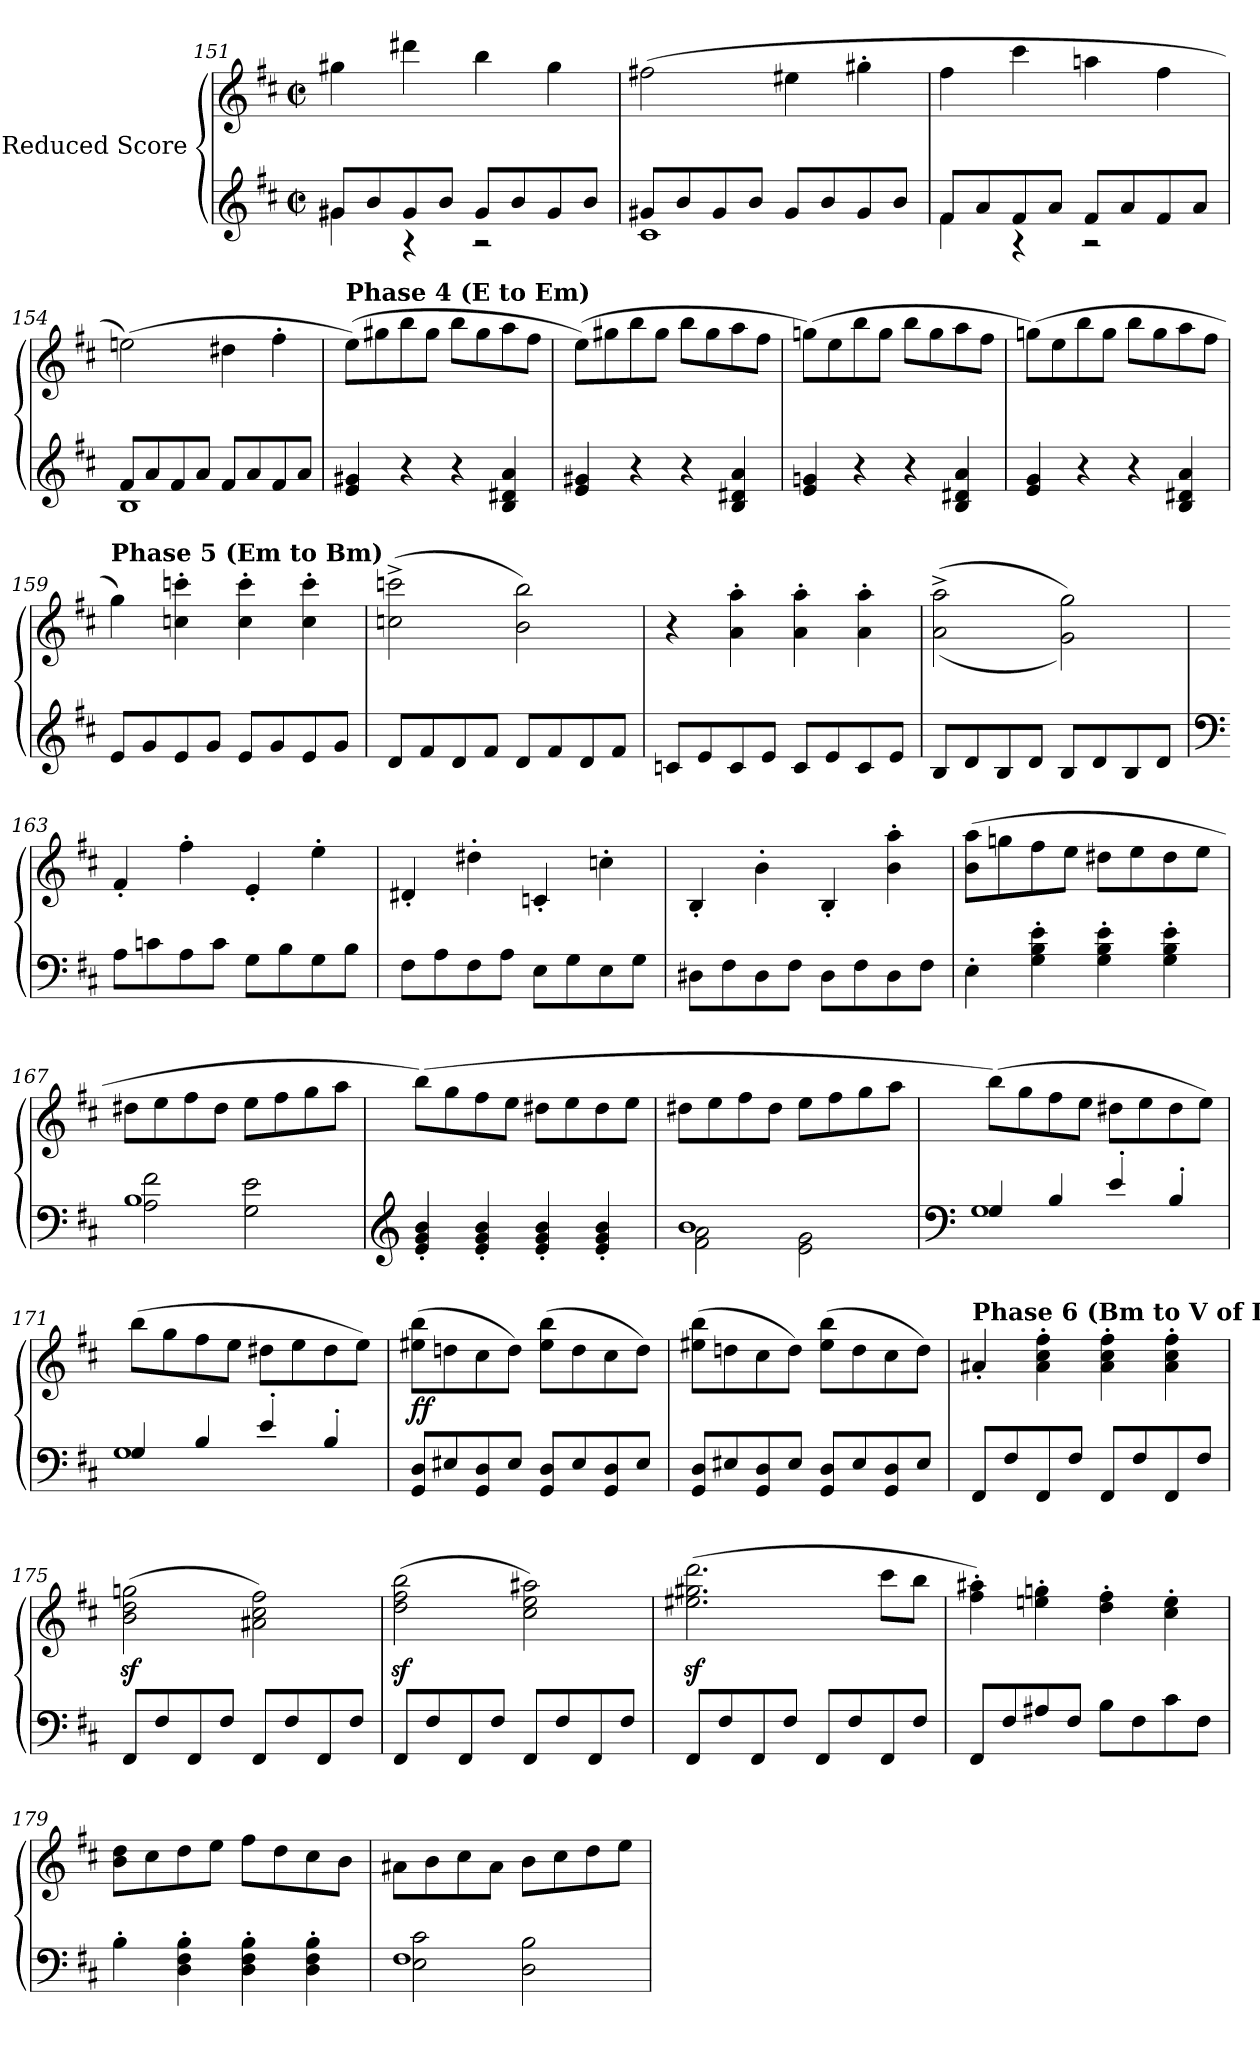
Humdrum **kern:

**kern	**kern	**dynam
*part1	*part1	*part1
*staff2	*staff1	*staff1/2
*I"Reduced Score	*	*
*clefG2	*clefG2	*
*k[f#c#]	*k[f#c#]	*
*D:	*D:	*
*M2/2	*M2/2	*
*met(c|)	*met(c|)	*
=151	=151	=151
*^	*	*
8g#X/L	4g#\	4gg#X\	.
8b/	.	.	.
8g#/	4r	4ddd#X\	.
8b/J	.	.	.
8g#/L	2r	4bb\	.
8b/	.	.	.
8g#/	.	4gg#\	.
8b/J	.	.	.
!!LO:LB:g=z
=152	=152	=152	=152
8g#X/L	1c#	(>2ff#X\	.
8b/	.	.	.
8g#/	.	.	.
8b/J	.	.	.
8g#/L	.	4ee#X\	.
8b/	.	.	.
8g#/	.	4gg#X'\	.
8b/J	.	.	.
=153	=153	=153	=153
8f#/L	4f#\	4ff#\	.
8a/	.	.	.
8f#/	4r	4ccc#\	.
8a/J	.	.	.
8f#/L	2r	4aan\	.
8a/	.	.	.
8f#/	.	4ff#\	.
8a/J	.	.	.
=154	=154	=154	=154
8f#/L	1B	(>2een\)	.
8a/	.	.	.
8f#/	.	.	.
8a/J	.	.	.
8f#/L	.	4dd#X\	.
8a/	.	.	.
8f#/	.	4ff#'\	.
8a/J	.	.	.
*v	*v	*	*
!!LO:LB:g=z
=155	=155	=155
!	!LO:TX:a:B:t=Phase 4 (E to Em)	!
4e/ 4g#X/	(>8ee\L)	.
.	8gg#X\	.
4r	8bb\	.
.	8gg#\J	.
4r	8bb\L	.
.	8gg#\	.
4B/ 4d#X/ 4a/	8aa\	.
.	8ff#\J	.
=156	=156	=156
4e/ 4g#X/	(>8ee\L)	.
.	8gg#X\	.
4r	8bb\	.
.	8gg#\J	.
4r	8bb\L	.
.	8gg#\	.
4B/ 4d#X/ 4a/	8aa\	.
.	8ff#\J	.
=157	=157	=157
4e/ 4gn/	(>8ggn\L)	.
.	8ee\	.
4r	8bb\	.
.	8gg\J	.
4r	8bb\L	.
.	8gg\	.
4B/ 4d#X/ 4a/	8aa\	.
.	8ff#\J	.
=158	=158	=158
4e/ 4g/	(>8ggn\L)	.
.	8ee\	.
4r	8bb\	.
.	8gg\J	.
4r	8bb\L	.
.	8gg\	.
4B/ 4d#X/ 4a/	8aa\	.
.	8ff#\J	.
!!LO:PB:g=z
=159	=159	=159
!	!LO:TX:a:B:t=Phase 5 (Em to Bm)	!
8e/L	4gg\)	.
8g/	.	.
8e/	4ccn\' 4cccn\'	.
8g/J	.	.
8e/L	4cc\' 4ccc\'	.
8g/	.	.
8e/	4cc\' 4ccc\'	.
8g/J	.	.
=160	=160	=160
8d/L	(>2ccn\^ 2cccn\^	.
8f#/	.	.
8d/	.	.
8f#/J	.	.
8d/L	2b\ 2bb\)	.
8f#/	.	.
8d/	.	.
8f#/J	.	.
=161	=161	=161
8cn/L	4r	.
8e/	.	.
8c/	4a\' 4aa\'	.
8e/J	.	.
8c/L	4a\' 4aa\'	.
8e/	.	.
8c/	4a\' 4aa\'	.
8e/J	.	.
=162	=162	=162
8B/L	(>(>2a\^ 2aa\^	.
8d/	.	.
8B/	.	.
8d/J	.	.
8B/L	2g\ 2gg\))	.
8d/	.	.
8B/	.	.
8d/J	.	.
!!LO:LB:g=z
=163	=163	=163
*clefF4	*	*
8A\L	4f#'/	.
8cn\	.	.
8A\	4ff#'\	.
8c\J	.	.
8G\L	4e'/	.
8B\	.	.
8G\	4ee'\	.
8B\J	.	.
=164	=164	=164
8F#\L	4d#X'/	.
8A\	.	.
8F#\	4dd#X'\	.
8A\J	.	.
8E\L	4cn'/	.
8G\	.	.
8E\	4ccn'\	.
8G\J	.	.
=165	=165	=165
8D#X\L	4B'/	.
8F#\	.	.
8D#\	4b'\	.
8F#\J	.	.
8D#\L	4B'/	.
8F#\	.	.
8D#\	4b\' 4aa\'	.
8F#\J	.	.
=166	=166	=166
4E'\	(>8b\ 8aa\L	.
.	8ggn\	.
4G\' 4B\' 4e\'	8ff#\	.
.	8ee\J	.
4G\' 4B\' 4e\'	8dd#X\L	.
.	8ee\	.
4G\' 4B\' 4e\'	8dd#\	.
.	8ee\J	.
!!LO:LB:g=z
=167	=167	=167
*^	*	*
1B	2A\ 2f#\	8dd#X\L	.
.	.	8ee\	.
.	.	8ff#\	.
.	.	8dd#\J	.
.	2G\ 2e\	8ee\L	.
.	.	8ff#\	.
.	.	8gg\	.
.	.	8aa\J	.
*v	*v	*	*
=168	=168	=168
*clefG2	*	*
4e/' 4g/' 4b/'	(>8bb\L)	.
.	8gg\	.
4e/' 4g/' 4b/'	8ff#\	.
.	8ee\J	.
4e/' 4g/' 4b/'	8dd#X\L	.
.	8ee\	.
4e/' 4g/' 4b/'	8dd#\	.
.	8ee\J	.
=169	=169	=169
*^	*	*
1b	2f#\ 2a\	8dd#X\L	.
.	.	8ee\	.
.	.	8ff#\	.
.	.	8dd#\J	.
.	2e\ 2g\	8ee\L	.
.	.	8ff#\	.
.	.	8gg\	.
.	.	8aa\J	.
=170	=170	=170	=170
*clefF4	*	*	*
4G/	1G	(>8bb\L)	.
.	.	8gg\	.
4B/	.	8ff#\	.
.	.	8ee\J	.
4e'/	.	8dd#X\L	.
.	.	8ee\	.
4B'/	.	8dd#\	.
.	.	8ee\J)	.
!!LO:LB:g=z
=171	=171	=171	=171
4G/	1G	(>8bb\L	.
.	.	8gg\	.
4B/	.	8ff#\	.
.	.	8ee\J	.
4e'/	.	8dd#X\L	.
.	.	8ee\	.
4B'/	.	8dd#\	.
.	.	8ee\J)	.
*v	*v	*	*
=172	=172	=172
!	!	!LO:DY:b
8GG/ 8D/L	(>8ee#X\ 8bb\L	ff
8E#X/	8ddn\	.
8GG/ 8D/	8cc#\	.
8E#/J	8dd\J)	.
8GG/ 8D/L	(>8ee#\ 8bb\L	.
8E#/	8dd\	.
8GG/ 8D/	8cc#\	.
8E#/J	8dd\J)	.
=173	=173	=173
8GG/ 8D/L	(>8ee#X\ 8bb\L	.
8E#X/	8ddn\	.
8GG/ 8D/	8cc#\	.
8E#/J	8dd\J)	.
8GG/ 8D/L	(>8ee#\ 8bb\L	.
8E#/	8dd\	.
8GG/ 8D/	8cc#\	.
8E#/J	8dd\J)	.
!!LO:LB:g=z
=174	=174	=174
!	!LO:TX:a:B:t=Phase 6 (Bm to V of D)	!
8FF#/L	4a#X'/	.
8F#/	.	.
8FF#/	4a#\' 4cc#\' 4ff#\'	.
8F#/J	.	.
8FF#/L	4a#\' 4cc#\' 4ff#\'	.
8F#/	.	.
8FF#/	4a#\' 4cc#\' 4ff#\'	.
8F#/J	.	.
=175	=175	=175
8FF#/L	(>2b\z< 2dd\z< 2ggn\z<	.
8F#/	.	.
8FF#/	.	.
8F#/J	.	.
8FF#/L	2a#X\ 2cc#\ 2ff#\)	.
8F#/	.	.
8FF#/	.	.
8F#/J	.	.
=176	=176	=176
8FF#/L	(>2dd\z< 2ff#\z< 2bb\z<	.
8F#/	.	.
8FF#/	.	.
8F#/J	.	.
8FF#/L	2cc#\ 2ee\ 2aa#X\)	.
8F#/	.	.
8FF#/	.	.
8F#/J	.	.
=177	=177	=177
8FF#/L	(>2.ee#X\z< 2.gg#X\z< 2.ddd\z<	.
8F#/	.	.
8FF#/	.	.
8F#/J	.	.
8FF#/L	.	.
8F#/	.	.
8FF#/	8ccc#\L	.
8F#/J	8bb\J	.
!!LO:PB:g=z
=178	=178	=178
8FF#/L	4ff#\' 4aa#X\')	.
8F#/	.	.
8A#X/	4een\' 4ggn\'	.
8F#/J	.	.
8B\L	4dd\' 4ff#\'	.
8F#\	.	.
8c#\	4cc#\' 4ee\'	.
8F#\J	.	.
=179	=179	=179
4B'\	8b\ 8dd\L	.
.	8cc#\	.
4D\' 4F#\' 4B\'	8dd\	.
.	8ee\J	.
4D\' 4F#\' 4B\'	8ff#\L	.
.	8dd\	.
4D\' 4F#\' 4B\'	8cc#\	.
.	8b\J	.
=180	=180	=180
*^	*	*
1F#	2E\ 2c#\	8a#X\L	.
.	.	8b\	.
.	.	8cc#\	.
.	.	8a#\J	.
.	2D\ 2B\	8b\L	.
.	.	8cc#\	.
.	.	8dd\	.
.	.	8ee\J	.
*v	*v	*	*
=	=	=
*-	*-	*-
